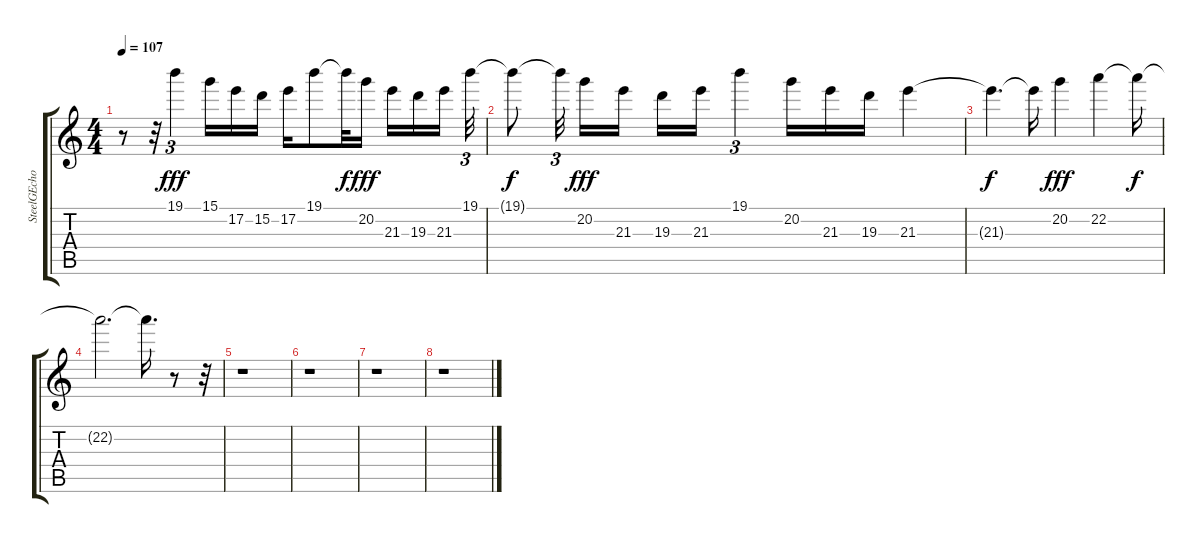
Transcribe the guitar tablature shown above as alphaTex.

\track ("SteelGEcho" "SteelGEcho") {instrument acousticguitarsteel}
\staff {score tabs}
\tuning (E4 B3 G3 D3 A2 E2) {hide}
\ts (4 4)
\tempo 107
\clef g2
\ks c
r.8{dy f} r.32 19.1.4{tu (3 2) dy fff} 15.1.16 17.2.16 15.2.16 17.2.16 19.1.8 19.1{t}.32{dy f} 20.2.16{dy fff} 21.3.16 19.3.16 21.3.16{beam splitsecondary} 19.1.32{tu (3 2)} |
19.1{t}.8{dy f} 19.1{t}.32{tu (3 2) beam splitsecondary} 20.2.16{dy fff} 21.3.16 19.3.16 21.3.16 19.1.4{tu (3 2)} 20.2.16 21.3.16 19.3.16 21.3.4 |
21.3{t}.4{d dy f} 21.3{t}.16 20.2.4{dy fff} 22.2.4 22.2{t}.16{dy f} |
22.2{t}.2{d} 22.2{t}.16{d} r.8 r.32 |
r.1 |
r.1 |
r.1 |
r.1
